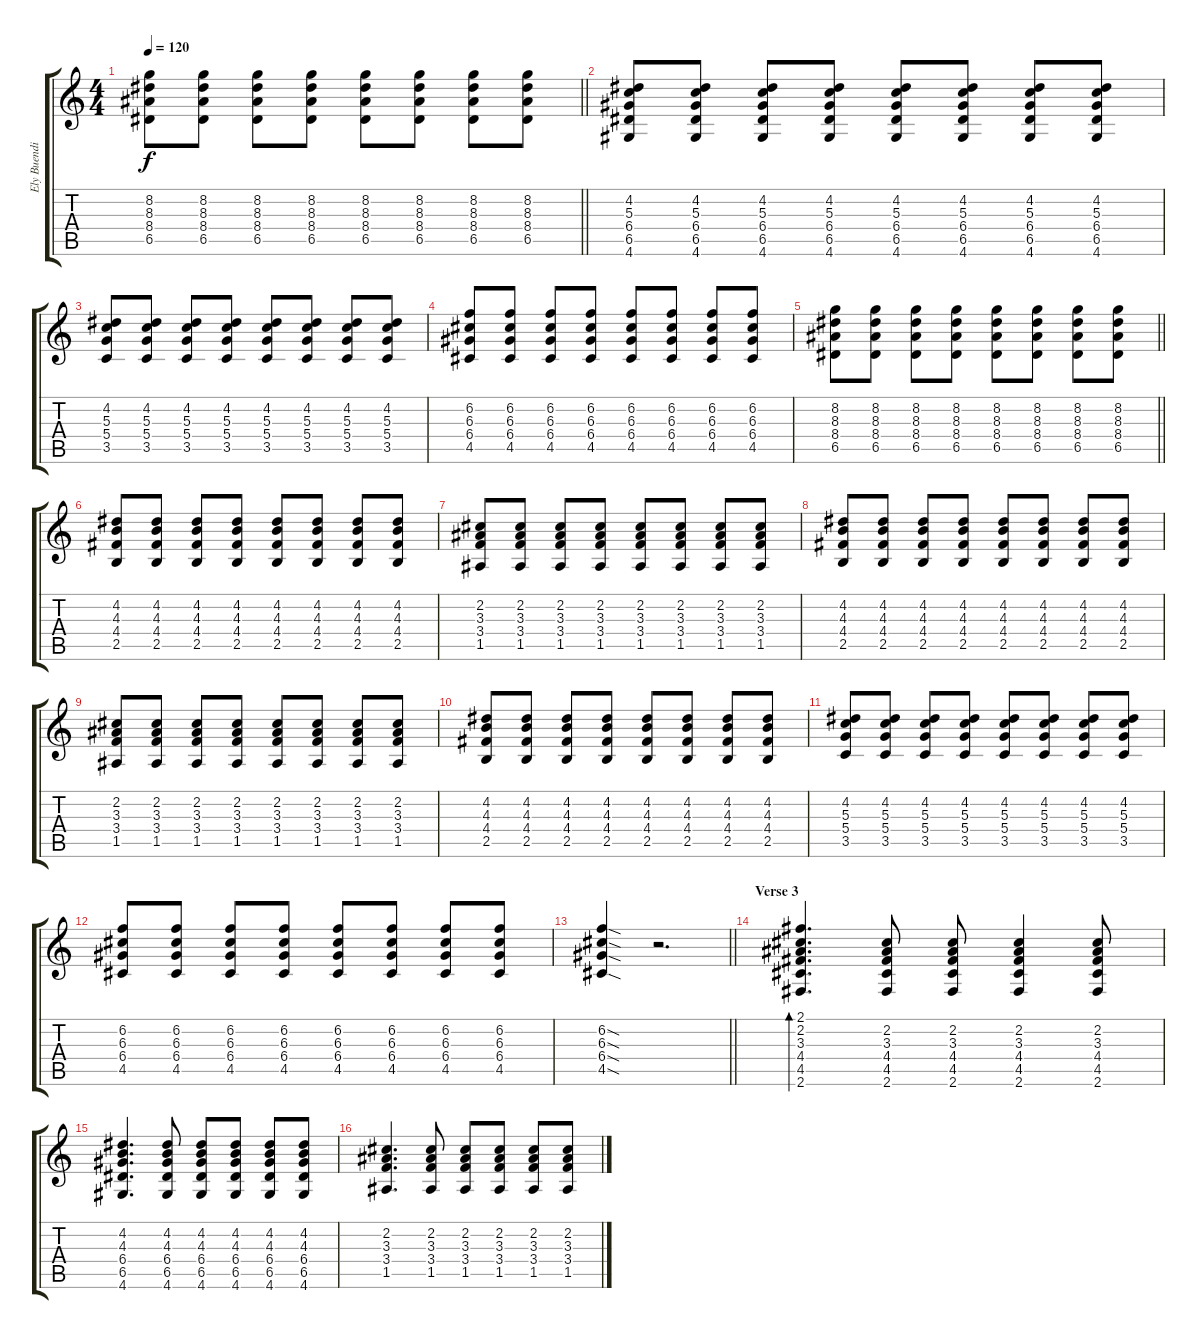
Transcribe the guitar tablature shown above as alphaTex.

\track ("Ely Buendia(Rhythm)" "Ely Buendi") {instrument acousticguitarsteel}
\staff {score tabs}
\tuning (E4 B3 G3 D3 A2 E2) {hide}
\ts (4 4)
\tempo 120
\clef g2
\barLineRight lightlight
\ks c
(8.2 8.3 8.4 6.5).8{dy f} (8.2 8.3 8.4 6.5).8 (8.2 8.3 8.4 6.5).8 (8.2 8.3 8.4 6.5).8 (8.2 8.3 8.4 6.5).8 (8.2 8.3 8.4 6.5).8 (8.2 8.3 8.4 6.5).8 (8.2 8.3 8.4 6.5).8 |
\section ("" "")
(4.2 5.3 6.4 6.5 4.6).8 (4.2 5.3 6.4 6.5 4.6).8 (4.2 5.3 6.4 6.5 4.6).8 (4.2 5.3 6.4 6.5 4.6).8 (4.2 5.3 6.4 6.5 4.6).8 (4.2 5.3 6.4 6.5 4.6).8 (4.2 5.3 6.4 6.5 4.6).8 (4.2 5.3 6.4 6.5 4.6).8 |
(4.2 5.3 5.4 3.5).8 (4.2 5.3 5.4 3.5).8 (4.2 5.3 5.4 3.5).8 (4.2 5.3 5.4 3.5).8 (4.2 5.3 5.4 3.5).8 (4.2 5.3 5.4 3.5).8 (4.2 5.3 5.4 3.5).8 (4.2 5.3 5.4 3.5).8 |
(6.2 6.3 6.4 4.5).8 (6.2 6.3 6.4 4.5).8 (6.2 6.3 6.4 4.5).8 (6.2 6.3 6.4 4.5).8 (6.2 6.3 6.4 4.5).8 (6.2 6.3 6.4 4.5).8 (6.2 6.3 6.4 4.5).8 (6.2 6.3 6.4 4.5).8 |
\barLineRight lightlight
(8.2 8.3 8.4 6.5).8 (8.2 8.3 8.4 6.5).8 (8.2 8.3 8.4 6.5).8 (8.2 8.3 8.4 6.5).8 (8.2 8.3 8.4 6.5).8 (8.2 8.3 8.4 6.5).8 (8.2 8.3 8.4 6.5).8 (8.2 8.3 8.4 6.5).8 |
(4.2 4.3 4.4 2.5).8 (4.2 4.3 4.4 2.5).8 (4.2 4.3 4.4 2.5).8 (4.2 4.3 4.4 2.5).8 (4.2 4.3 4.4 2.5).8 (4.2 4.3 4.4 2.5).8 (4.2 4.3 4.4 2.5).8 (4.2 4.3 4.4 2.5).8 |
(2.2 3.3 3.4 1.5).8 (2.2 3.3 3.4 1.5).8 (2.2 3.3 3.4 1.5).8 (2.2 3.3 3.4 1.5).8 (2.2 3.3 3.4 1.5).8 (2.2 3.3 3.4 1.5).8 (2.2 3.3 3.4 1.5).8 (2.2 3.3 3.4 1.5).8 |
(4.2 4.3 4.4 2.5).8 (4.2 4.3 4.4 2.5).8 (4.2 4.3 4.4 2.5).8 (4.2 4.3 4.4 2.5).8 (4.2 4.3 4.4 2.5).8 (4.2 4.3 4.4 2.5).8 (4.2 4.3 4.4 2.5).8 (4.2 4.3 4.4 2.5).8 |
(2.2 3.3 3.4 1.5).8 (2.2 3.3 3.4 1.5).8 (2.2 3.3 3.4 1.5).8 (2.2 3.3 3.4 1.5).8 (2.2 3.3 3.4 1.5).8 (2.2 3.3 3.4 1.5).8 (2.2 3.3 3.4 1.5).8 (2.2 3.3 3.4 1.5).8 |
(4.2 4.3 4.4 2.5).8 (4.2 4.3 4.4 2.5).8 (4.2 4.3 4.4 2.5).8 (4.2 4.3 4.4 2.5).8 (4.2 4.3 4.4 2.5).8 (4.2 4.3 4.4 2.5).8 (4.2 4.3 4.4 2.5).8 (4.2 4.3 4.4 2.5).8 |
(4.2 5.3 5.4 3.5).8 (4.2 5.3 5.4 3.5).8 (4.2 5.3 5.4 3.5).8 (4.2 5.3 5.4 3.5).8 (4.2 5.3 5.4 3.5).8 (4.2 5.3 5.4 3.5).8 (4.2 5.3 5.4 3.5).8 (4.2 5.3 5.4 3.5).8 |
(6.2 6.3 6.4 4.5).8 (6.2 6.3 6.4 4.5).8 (6.2 6.3 6.4 4.5).8 (6.2 6.3 6.4 4.5).8 (6.2 6.3 6.4 4.5).8 (6.2 6.3 6.4 4.5).8 (6.2 6.3 6.4 4.5).8 (6.2 6.3 6.4 4.5).8 |
\barLineRight lightlight
(6.2{sod} 6.3{sod} 6.4{sod} 4.5{sod}).4 r.2{d} |
\section ("" "Verse 3")
(2.1 2.2 3.3 4.4 4.5 2.6).4{d bd 60 volume 10 instrument acousticguitarsteel} (2.2 3.3 4.4 4.5 2.6).8 (2.2 3.3 4.4 4.5 2.6).8 (2.2 3.3 4.4 4.5 2.6).4 (2.2 3.3 4.4 4.5 2.6).8 |
(4.2 4.3 6.4 6.5 4.6).4{d} (4.2 4.3 6.4 6.5 4.6).8 (4.2 4.3 6.4 6.5 4.6).8 (4.2 4.3 6.4 6.5 4.6).8 (4.2 4.3 6.4 6.5 4.6).8 (4.2 4.3 6.4 6.5 4.6).8 |
(2.2 3.3 3.4 1.5).4{d} (2.2 3.3 3.4 1.5).8 (2.2 3.3 3.4 1.5).8 (2.2 3.3 3.4 1.5).8 (2.2 3.3 3.4 1.5).8 (2.2 3.3 3.4 1.5).8
